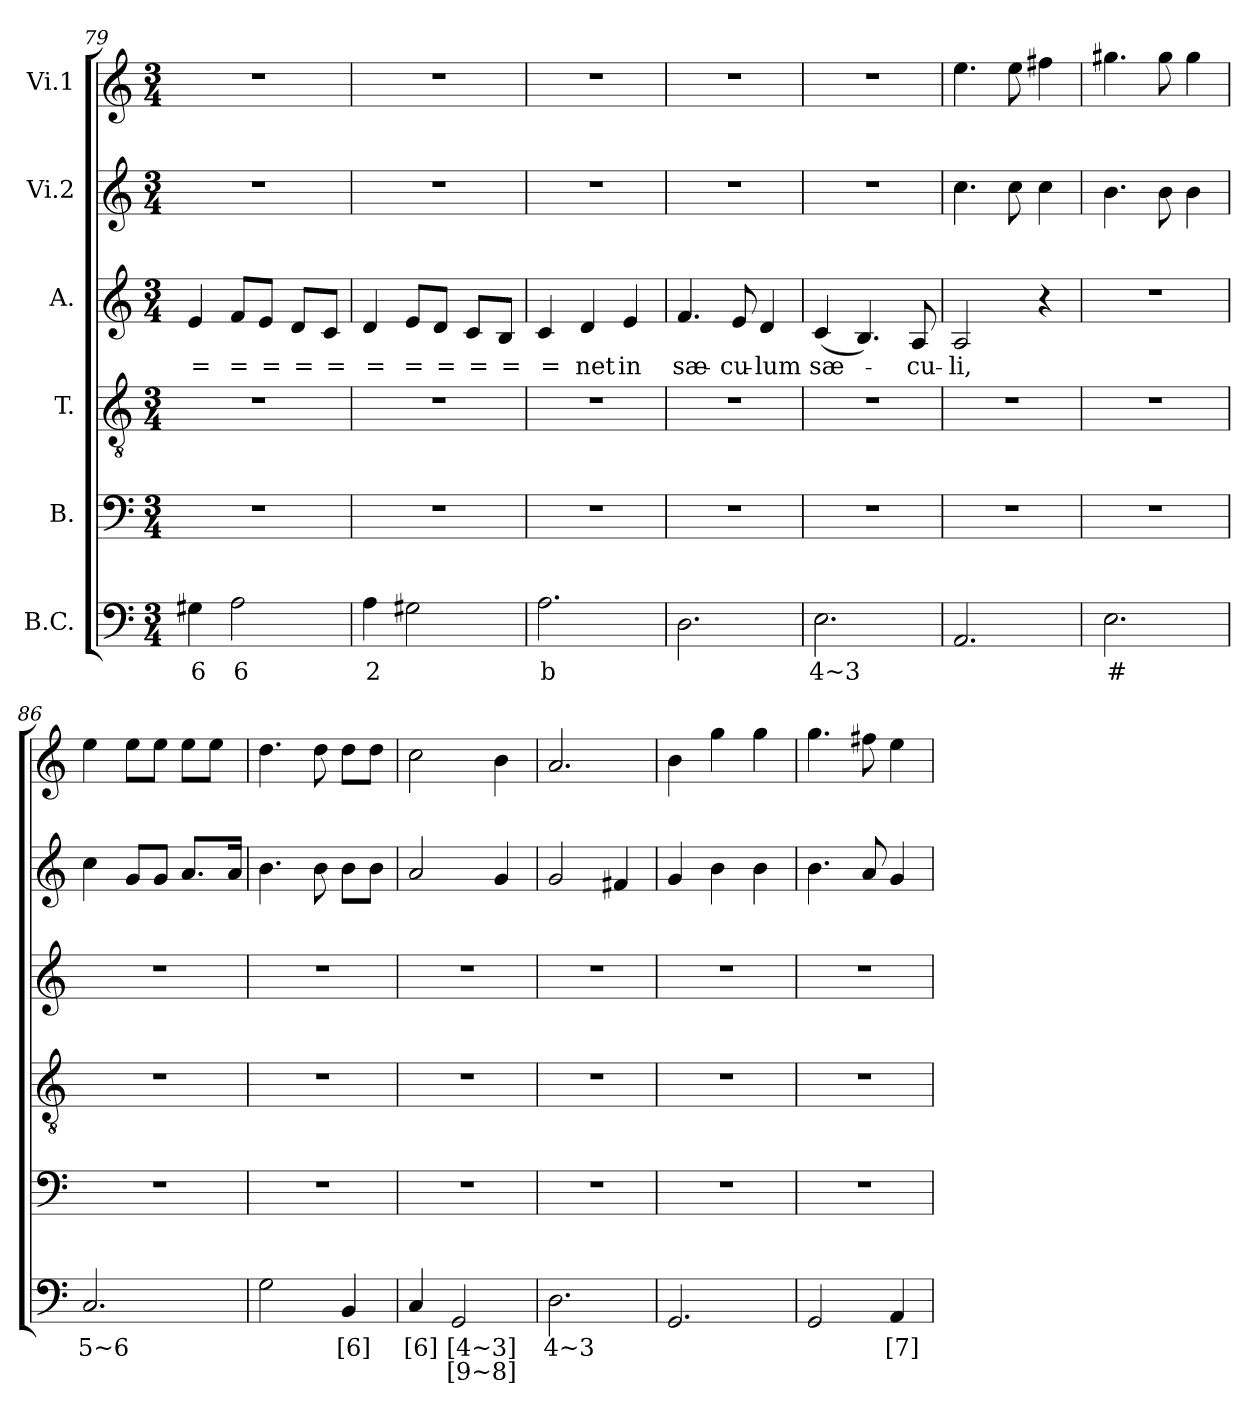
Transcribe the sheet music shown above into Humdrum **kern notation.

**kern	**text	**text	**kern	**kern	**kern	**text	**kern	**kern
*part6	*part6	*part6	*part5	*part4	*part3	*part3	*part2	*part1
*staff6	*staff6	*staff6	*staff5	*staff4	*staff3	*staff3	*staff2	*staff1
*I"B.C.	*	*	*I"B.	*I"T.	*I"A.	*	*I"Vi.2	*I"Vi.1
*clefF4	*	*	*clefF4	*clefGv2	*clefG2	*	*clefG2	*clefG2
*k[]	*	*	*k[]	*k[]	*k[]	*	*k[]	*k[]
*C:	*	*	*C:	*C:	*C:	*	*C:	*C:
*M3/4	*	*	*M3/4	*M3/4	*M3/4	*	*M3/4	*M3/4
=79	=79	=79	=79	=79	=79	=79	=79	=79
!	!LO:LY:b	!	!	!	!	!LO:LY:b	!	!
4G#X\	6	.	2.r	2.r	4e/	=	2.r	2.r
!	!LO:LY:b	!	!	!	!	!LO:LY:b	!	!
2A\	6	.	.	.	8f/L	=	.	.
!	!	!	!	!	!	!LO:LY:b	!	!
.	.	.	.	.	8e/J	=	.	.
!	!	!	!	!	!	!LO:LY:b	!	!
.	.	.	.	.	8d/L	=	.	.
!	!	!	!	!	!	!LO:LY:b	!	!
.	.	.	.	.	8c/J	=	.	.
=80	=80	=80	=80	=80	=80	=80	=80	=80
!	!LO:LY:b	!	!	!	!	!LO:LY:b	!	!
4A\	2	.	2.r	2.r	4d/	=	2.r	2.r
!	!	!	!	!	!	!LO:LY:b	!	!
2G#X\	.	.	.	.	8e/L	=	.	.
!	!	!	!	!	!	!LO:LY:b	!	!
.	.	.	.	.	8d/J	=	.	.
!	!	!	!	!	!	!LO:LY:b	!	!
.	.	.	.	.	8c/L	=	.	.
!	!	!	!	!	!	!LO:LY:b	!	!
.	.	.	.	.	8B/J	=	.	.
=81	=81	=81	=81	=81	=81	=81	=81	=81
!	!LO:LY:b	!	!	!	!	!LO:LY:b	!	!
2.A\	b	.	2.r	2.r	4c/	=	2.r	2.r
!	!	!	!	!	!	!LO:LY:b	!	!
.	.	.	.	.	4d/	net	.	.
!	!	!	!	!	!	!LO:LY:b	!	!
.	.	.	.	.	4e/	in	.	.
!!LO:PB:g=z
=82	=82	=82	=82	=82	=82	=82	=82	=82
!	!	!	!	!	!	!LO:LY:b	!	!
2.D\	.	.	2.r	2.r	4.f/	sæ-	2.r	2.r
!	!	!	!	!	!	!LO:LY:b	!	!
.	.	.	.	.	8e/	-cu-	.	.
!	!	!	!	!	!	!LO:LY:b	!	!
.	.	.	.	.	4d/	-lum	.	.
=83	=83	=83	=83	=83	=83	=83	=83	=83
!	!LO:LY:b	!	!	!	!	!LO:LY:b	!	!
2.E\	4~3	.	2.r	2.r	(<4c/	sæ-	2.r	2.r
.	.	.	.	.	4.B/)	.	.	.
!	!	!	!	!	!	!LO:LY:b	!	!
.	.	.	.	.	8A/	-cu-	.	.
=84	=84	=84	=84	=84	=84	=84	=84	=84
!	!	!	!	!	!	!LO:LY:b	!	!
2.AA/	.	.	2.r	2.r	2A/	-li,	4.cc\	4.ee\
.	.	.	.	.	.	.	8cc\	8ee\
.	.	.	.	.	4r	.	4cc\	4ff#X\
=85	=85	=85	=85	=85	=85	=85	=85	=85
!	!LO:LY:b	!	!	!	!	!	!	!
2.E\	#	.	2.r	2.r	2.r	.	4.b\	4.gg#X\
.	.	.	.	.	.	.	8b\	8gg#\
.	.	.	.	.	.	.	4b\	4gg#\
=86	=86	=86	=86	=86	=86	=86	=86	=86
!	!LO:LY:b	!	!	!	!	!	!	!
2.C/	5~6	.	2.r	2.r	2.r	.	4cc\	4ee\
.	.	.	.	.	.	.	8g/L	8ee\L
.	.	.	.	.	.	.	8g/J	8ee\J
.	.	.	.	.	.	.	8.a/L	8ee\L
.	.	.	.	.	.	.	.	8ee\J
.	.	.	.	.	.	.	16a/Jk	.
=87	=87	=87	=87	=87	=87	=87	=87	=87
2G\	.	.	2.r	2.r	2.r	.	4.b\	4.dd\
.	.	.	.	.	.	.	8b\	8dd\
!	!LO:LY:b	!	!	!	!	!	!	!
4BB/	[6]	.	.	.	.	.	8b\L	8dd\L
.	.	.	.	.	.	.	8b\J	8dd\J
=88	=88	=88	=88	=88	=88	=88	=88	=88
!	!LO:LY:b	!LO:LY:b	!	!	!	!	!	!
4C/	[6]	[4]	2.r	2.r	2.r	.	2a/	2cc\
!	!LO:LY:b	!LO:LY:b	!	!	!	!	!	!
2GG/	[4~3]	[9~8]	.	.	.	.	.	.
.	.	.	.	.	.	.	4g/	4b\
=89	=89	=89	=89	=89	=89	=89	=89	=89
!	!LO:LY:b	!	!	!	!	!	!	!
2.D\	4~3	.	2.r	2.r	2.r	.	2g/	2.a/
.	.	.	.	.	.	.	4f#X/	.
=90	=90	=90	=90	=90	=90	=90	=90	=90
2.GG/	.	.	2.r	2.r	2.r	.	4g/	4b\
.	.	.	.	.	.	.	4b\	4gg\
.	.	.	.	.	.	.	4b\	4gg\
=91	=91	=91	=91	=91	=91	=91	=91	=91
2GG/	.	.	2.r	2.r	2.r	.	4.b\	4.gg\
.	.	.	.	.	.	.	8a/	8ff#X\
!	!LO:LY:b	!	!	!	!	!	!	!
4AA/	[7]	.	.	.	.	.	4g/	4ee\
=	=	=	=	=	=	=	=	=
*-	*-	*-	*-	*-	*-	*-	*-	*-
